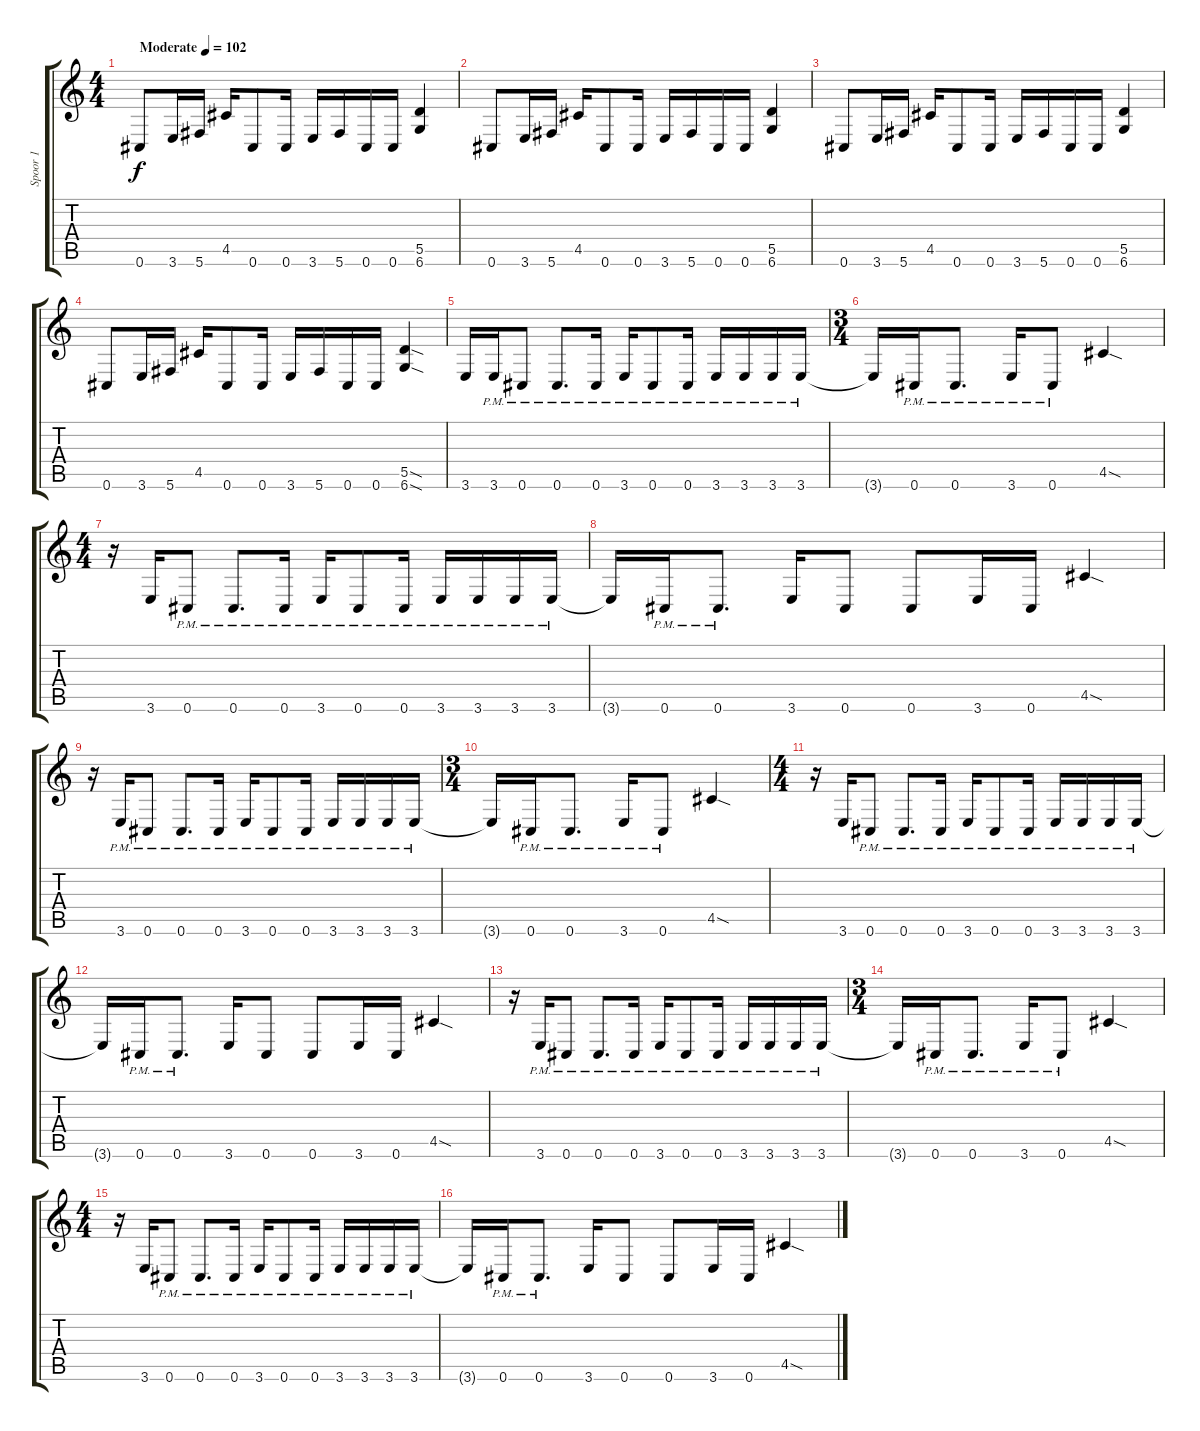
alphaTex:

\track ("Spoor 1" "Spoor 1") {instrument distortionguitar}
\staff {score tabs}
\tuning (E4 B3 G3 D3 A2 Db2) {hide}
\ts (4 4)
\tempo (102 "Moderate")
\clef g2
\ks c
0.6.8{dy f instrument distortionguitar} 3.6.16 5.6.16 4.5.16 0.6.8 0.6.16 3.6.16 5.6.16 0.6.16 0.6.16 (5.5 6.6).4 |
0.6.8 3.6.16 5.6.16 4.5.16 0.6.8 0.6.16 3.6.16 5.6.16 0.6.16 0.6.16 (5.5 6.6).4 |
0.6.8 3.6.16 5.6.16 4.5.16 0.6.8 0.6.16 3.6.16 5.6.16 0.6.16 0.6.16 (5.5 6.6).4 |
0.6.8 3.6.16 5.6.16 4.5.16 0.6.8 0.6.16 3.6.16 5.6.16 0.6.16 0.6.16 (5.5{sod} 6.6{sod}).4 |
3.6.16 3.6{pm}.16 0.6{pm}.8 0.6{pm}.8{d} 0.6{pm}.16 3.6{pm}.16 0.6{pm}.8 0.6{pm}.16 3.6{pm}.16 3.6{pm}.16 3.6{pm}.16 3.6{pm}.16 |
\ts (3 4)
3.6{t}.16 0.6{pm}.16 0.6{pm}.8{d} 3.6{pm}.16 0.6{pm}.8 4.5{sod}.4 |
\ts (4 4)
r.16 3.6.16 0.6{pm}.8 0.6{pm}.8{d} 0.6{pm}.16 3.6{pm}.16 0.6{pm}.8 0.6{pm}.16 3.6{pm}.16 3.6{pm}.16 3.6{pm}.16 3.6{pm}.16 |
3.6{t}.16 0.6{pm}.16 0.6{pm}.8{d} 3.6.16 0.6.8 0.6.8 3.6.16 0.6.16 4.5{sod}.4 |
r.16 3.6{pm}.16 0.6{pm}.8 0.6{pm}.8{d} 0.6{pm}.16 3.6{pm}.16 0.6{pm}.8 0.6{pm}.16 3.6{pm}.16 3.6{pm}.16 3.6{pm}.16 3.6{pm}.16 |
\ts (3 4)
3.6{t}.16 0.6{pm}.16 0.6{pm}.8{d} 3.6{pm}.16 0.6{pm}.8 4.5{sod}.4 |
\ts (4 4)
r.16 3.6.16 0.6{pm}.8 0.6{pm}.8{d} 0.6{pm}.16 3.6{pm}.16 0.6{pm}.8 0.6{pm}.16 3.6{pm}.16 3.6{pm}.16 3.6{pm}.16 3.6{pm}.16 |
3.6{t}.16 0.6{pm}.16 0.6{pm}.8{d} 3.6.16 0.6.8 0.6.8 3.6.16 0.6.16 4.5{sod}.4 |
r.16 3.6{pm}.16 0.6{pm}.8 0.6{pm}.8{d} 0.6{pm}.16 3.6{pm}.16 0.6{pm}.8 0.6{pm}.16 3.6{pm}.16 3.6{pm}.16 3.6{pm}.16 3.6{pm}.16 |
\ts (3 4)
3.6{t}.16 0.6{pm}.16 0.6{pm}.8{d} 3.6{pm}.16 0.6{pm}.8 4.5{sod}.4 |
\ts (4 4)
r.16 3.6.16 0.6{pm}.8 0.6{pm}.8{d} 0.6{pm}.16 3.6{pm}.16 0.6{pm}.8 0.6{pm}.16 3.6{pm}.16 3.6{pm}.16 3.6{pm}.16 3.6{pm}.16 |
3.6{t}.16 0.6{pm}.16 0.6{pm}.8{d} 3.6.16 0.6.8 0.6.8 3.6.16 0.6.16 4.5{sod}.4
